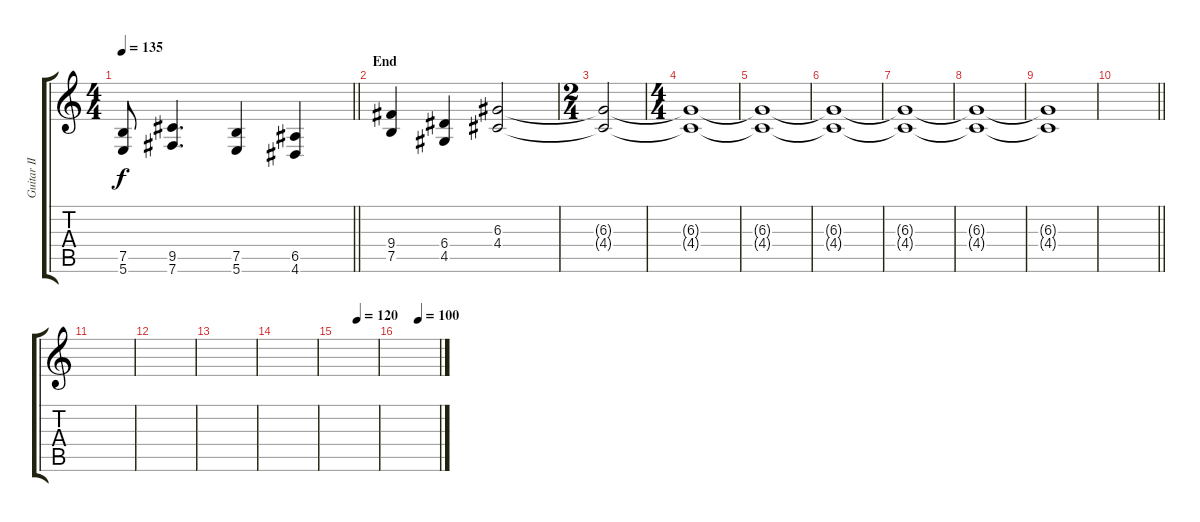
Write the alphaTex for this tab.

\track ("Guitar II" "Guitar II") {instrument distortionguitar}
\staff {score tabs}
\tuning (B3 Gb3 D3 A2 E2 B1) {hide}
\ts (4 4)
\tempo 135
\clef g2
\barLineRight lightlight
\ks c
(7.5{t} 5.6{t}).8{dy f} (9.5 7.6).4{d} (7.5 5.6).4 (6.5 4.6).4 |
\section ("" "End")
(9.4 7.5).4 (6.4 4.5).4 (6.3 4.4).2{volume 10} |
\ts (2 4)
(6.3{t} 4.4{t}).2 |
\ts (4 4)
(6.3{t} 4.4{t}).1 |
(6.3{t} 4.4{t}).1 |
(6.3{t} 4.4{t}).1 |
(6.3{t} 4.4{t}).1{volume 2} |
(6.3{t} 4.4{t}).1 |
(6.3{t} 4.4{t}).1 |
\barLineRight lightlight
|
|
|
|
|
\tempo (120 0.5)
|
\tempo (100 0.5)
